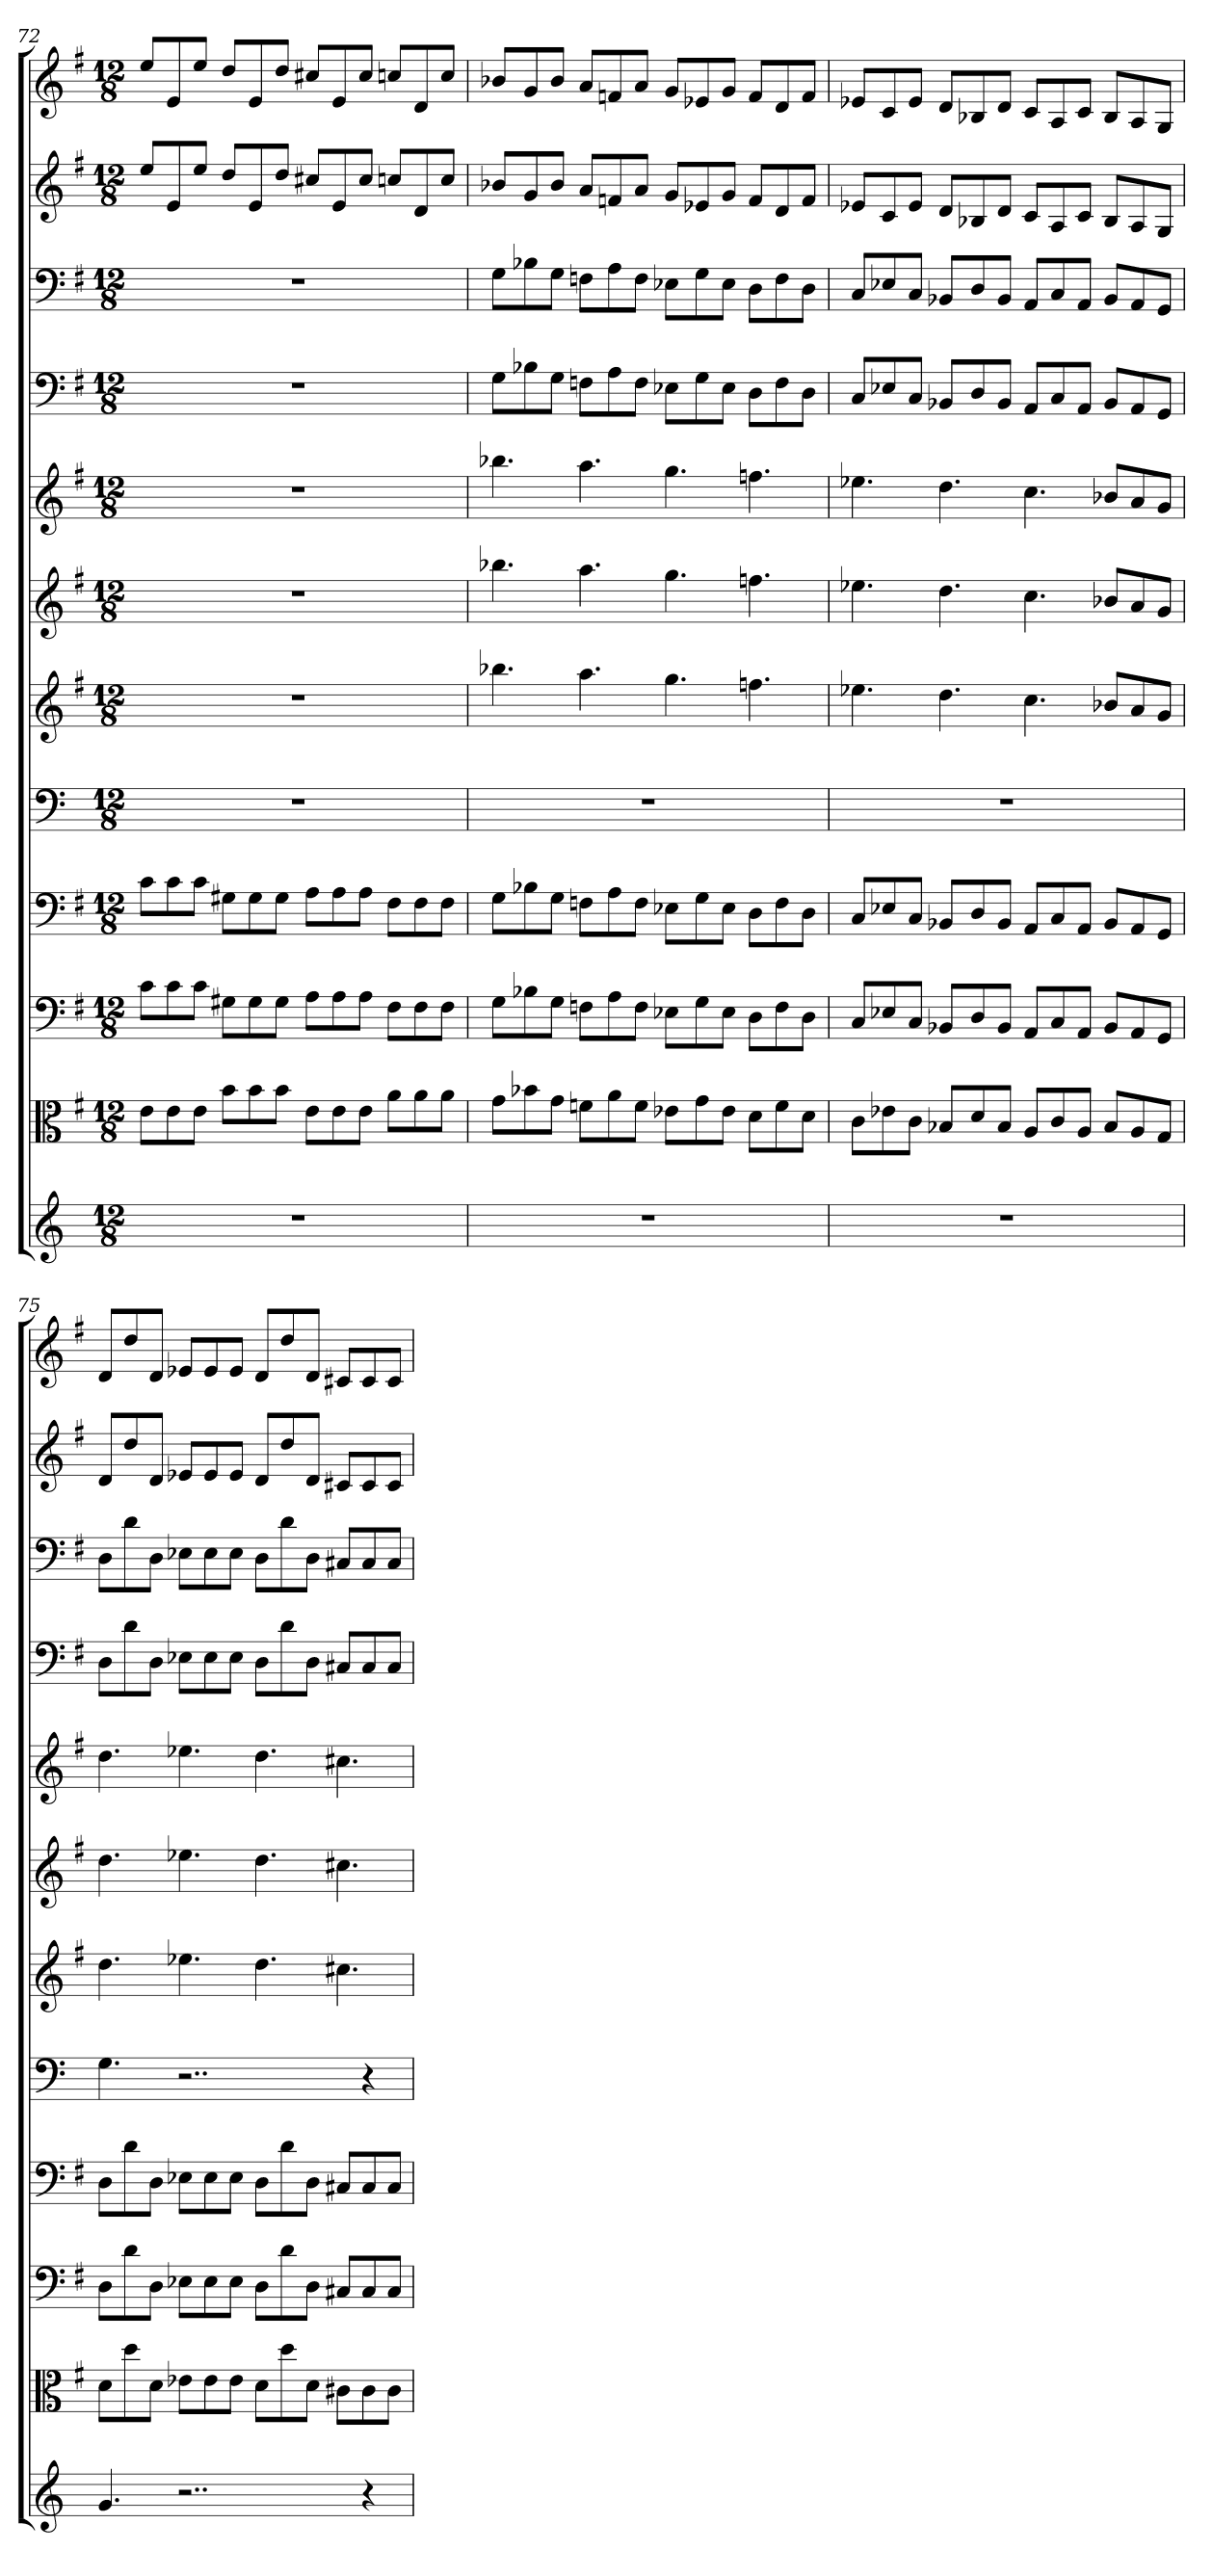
**kern	**kern	**kern	**kern	**kern	**kern	**kern	**kern	**kern	**kern	**kern	**kern
*part12	*part11	*part10	*part9	*part8	*part7	*part6	*part5	*part4	*part3	*part2	*part1
*staff12	*staff11	*staff10	*staff9	*staff8	*staff7	*staff6	*staff5	*staff4	*staff3	*staff2	*staff1
*	*clefC3	*clefF4	*clefF4	*	*	*	*	*clefF4	*clefF4	*	*
*k[]	*k[f#]	*k[f#]	*k[f#]	*k[]	*k[f#]	*k[f#]	*k[f#]	*k[f#]	*k[f#]	*k[f#]	*k[f#]
*M12/8	*M12/8	*M12/8	*M12/8	*M12/8	*M12/8	*M12/8	*M12/8	*M12/8	*M12/8	*M12/8	*M12/8
=72	=72	=72	=72	=72	=72	=72	=72	=72	=72	=72	=72
1.r	8e\L	8c\L	8c\L	1.r	1.r	1.r	1.r	1.r	1.r	8eeL	8eeL
.	8e\	8c\	8c\	.	.	.	.	.	.	8e	8e
.	8e\J	8c\J	8c\J	.	.	.	.	.	.	8eeJ	8eeJ
.	8b\L	8G#X\L	8G#X\L	.	.	.	.	.	.	8ddL	8ddL
.	8b\	8G#\	8G#\	.	.	.	.	.	.	8e	8e
.	8b\J	8G#\J	8G#\J	.	.	.	.	.	.	8ddJ	8ddJ
.	8e\L	8A\L	8A\L	.	.	.	.	.	.	8cc#XL	8cc#XL
.	8e\	8A\	8A\	.	.	.	.	.	.	8e	8e
.	8e\J	8A\J	8A\J	.	.	.	.	.	.	8cc#J	8cc#J
.	8a\L	8F#\L	8F#\L	.	.	.	.	.	.	8ccnL	8ccnL
.	8a\	8F#\	8F#\	.	.	.	.	.	.	8d	8d
.	8a\J	8F#\J	8F#\J	.	.	.	.	.	.	8ccJ	8ccJ
=73	=73	=73	=73	=73	=73	=73	=73	=73	=73	=73	=73
1.r	8g\L	8G\L	8G\L	1.r	4.bb-X	4.bb-X	4.bb-X	8G\L	8G\L	8b-XL	8b-XL
.	8b-X\	8B-X\	8B-X\	.	.	.	.	8B-X\	8B-X\	8g	8g
.	8g\J	8G\J	8G\J	.	.	.	.	8G\J	8G\J	8b-J	8b-J
.	8fn\L	8Fn\L	8Fn\L	.	4.aa	4.aa	4.aa	8Fn\L	8Fn\L	8aL	8aL
.	8a\	8A\	8A\	.	.	.	.	8A\	8A\	8fn	8fn
.	8f\J	8F\J	8F\J	.	.	.	.	8F\J	8F\J	8aJ	8aJ
.	8e-X\L	8E-X\L	8E-X\L	.	4.gg	4.gg	4.gg	8E-X\L	8E-X\L	8gL	8gL
.	8g\	8G\	8G\	.	.	.	.	8G\	8G\	8e-X	8e-X
.	8e-\J	8E-\J	8E-\J	.	.	.	.	8E-\J	8E-\J	8gJ	8gJ
.	8d\L	8D\L	8D\L	.	4.ffn	4.ffn	4.ffn	8D\L	8D\L	8fL	8fL
.	8f\	8F\	8F\	.	.	.	.	8F\	8F\	8d	8d
.	8d\J	8D\J	8D\J	.	.	.	.	8D\J	8D\J	8fJ	8fJ
=74	=74	=74	=74	=74	=74	=74	=74	=74	=74	=74	=74
1.r	8c\L	8C/L	8C/L	1.r	4.ee-X	4.ee-X	4.ee-X	8C/L	8C/L	8e-XL	8e-XL
.	8e-X\	8E-X/	8E-X/	.	.	.	.	8E-X/	8E-X/	8c	8c
.	8c\J	8C/J	8C/J	.	.	.	.	8C/J	8C/J	8e-J	8e-J
.	8B-X/L	8BB-X/L	8BB-X/L	.	4.dd	4.dd	4.dd	8BB-X/L	8BB-X/L	8dL	8dL
.	8d/	8D/	8D/	.	.	.	.	8D/	8D/	8B-X	8B-X
.	8B-/J	8BB-/J	8BB-/J	.	.	.	.	8BB-/J	8BB-/J	8dJ	8dJ
.	8A/L	8AA/L	8AA/L	.	4.cc	4.cc	4.cc	8AA/L	8AA/L	8cL	8cL
.	8c/	8C/	8C/	.	.	.	.	8C/	8C/	8A	8A
.	8A/J	8AA/J	8AA/J	.	.	.	.	8AA/J	8AA/J	8cJ	8cJ
.	8B-/L	8BB-/L	8BB-/L	.	8b-XL	8b-XL	8b-XL	8BB-/L	8BB-/L	8B-L	8B-L
.	8A/	8AA/	8AA/	.	8a	8a	8a	8AA/	8AA/	8A	8A
.	8G/J	8GG/J	8GG/J	.	8gJ	8gJ	8gJ	8GG/J	8GG/J	8GJ	8GJ
=75	=75	=75	=75	=75	=75	=75	=75	=75	=75	=75	=75
4.g	8d\L	8D\L	8D\L	4.G	4.dd	4.dd	4.dd	8D\L	8D\L	8dL	8dL
.	8dd\	8d\	8d\	.	.	.	.	8d\	8d\	8dd	8dd
.	8d\J	8D\J	8D\J	.	.	.	.	8D\J	8D\J	8dJ	8dJ
2..r	8e-X\L	8E-X\L	8E-X\L	2..r	4.ee-X	4.ee-X	4.ee-X	8E-X\L	8E-X\L	8e-XL	8e-XL
.	8e-\	8E-\	8E-\	.	.	.	.	8E-\	8E-\	8e-	8e-
.	8e-\J	8E-\J	8E-\J	.	.	.	.	8E-\J	8E-\J	8e-J	8e-J
.	8d\L	8D\L	8D\L	.	4.dd	4.dd	4.dd	8D\L	8D\L	8dL	8dL
.	8dd\	8d\	8d\	.	.	.	.	8d\	8d\	8dd	8dd
.	8d\J	8D\J	8D\J	.	.	.	.	8D\J	8D\J	8dJ	8dJ
.	8c#X\L	8C#X/L	8C#X/L	.	4.cc#X	4.cc#X	4.cc#X	8C#X/L	8C#X/L	8c#XL	8c#XL
4r	8c#\	8C#/	8C#/	4r	.	.	.	8C#/	8C#/	8c#	8c#
.	8c#\J	8C#/J	8C#/J	.	.	.	.	8C#/J	8C#/J	8c#J	8c#J
=	=	=	=	=	=	=	=	=	=	=	=
*-	*-	*-	*-	*-	*-	*-	*-	*-	*-	*-	*-
